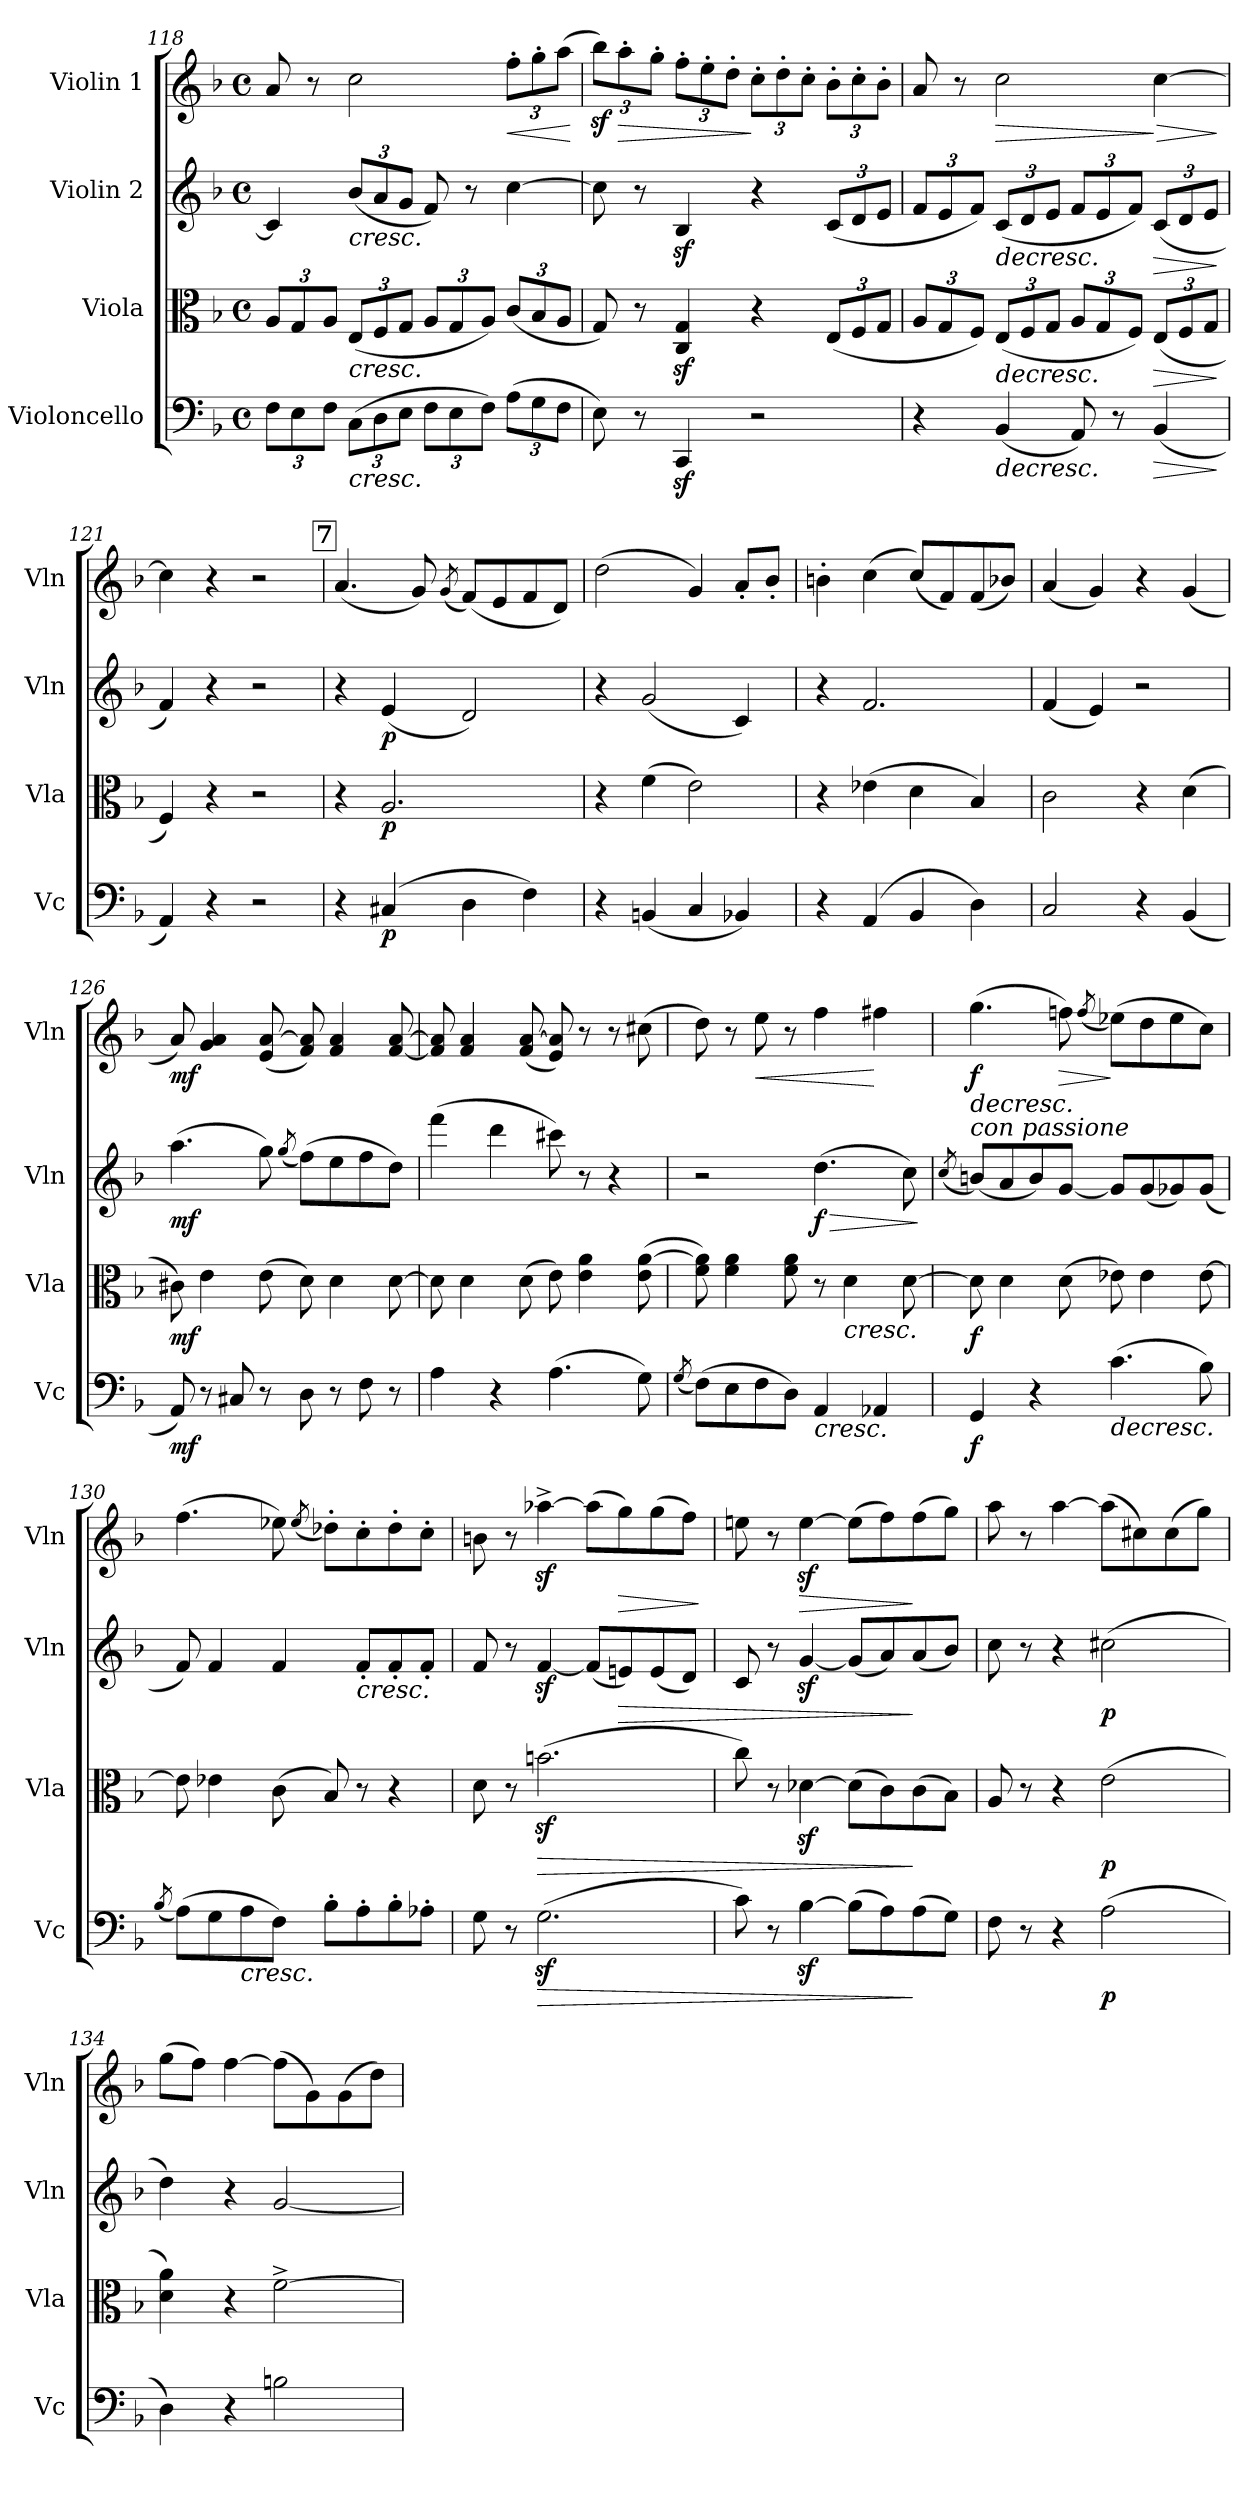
**kern	**dynam	**kern	**dynam	**kern	**dynam	**kern	**dynam
*part4	*part4	*part3	*part3	*part2	*part2	*part1	*part1
*staff4	*staff4	*staff3	*staff3	*staff2	*staff2	*staff1	*staff1
*I"Violoncello	*	*I"Viola	*	*I"Violin 2	*	*I"Violin 1	*
*I'Vc	*	*I'Vla	*	*I'Vln	*	*I'Vln	*
*clefF4	*	*clefC3	*	*clefG2	*	*clefG2	*
*k[b-]	*	*k[b-]	*	*k[b-]	*	*k[b-]	*
*M4/4	*	*M4/4	*	*M4/4	*	*M4/4	*
*met(c)	*	*met(c)	*	*met(c)	*	*met(c)	*
*Xbrackettup	*	*Xbrackettup	*	*	*	*	*
=118	=118	=118	=118	=118	=118	=118	=118
12F\L	.	12A/L	.	4c/]	.	8a/	.
12E\	.	12G/	.	.	.	.	.
.	.	.	.	.	.	8r	.
12F\J	.	12A/J	.	.	.	.	.
!	!LO:HP:b	!	!LO:HP:b	!	!	!	!
*	*	*	*	*Xbrackettup	*	*	*
!	!	!	!	!	!LO:HP:b	!	!
(12C\L	<	(12E/L	<	(12b-/L	<	2cc\	.
12D\	.	12F/	.	12a/	.	.	.
12E\J	.	12G/J	.	12g/J	.	.	.
12F\L	.	12A/L	.	8f/)	.	.	.
12E\	.	12G/	.	.	.	.	.
.	.	.	.	8r	.	.	.
12F\J)	.	12A/J)	.	.	.	.	.
*	*	*	*	*	*	*Xbrackettup	*
!	!	!	!	!	!	!	!LO:HP:b
(12A\L	.	(12c/L	.	[4cc\	.	12ff'\L	<
12G\	.	12B-/	.	.	.	12gg'\	.
12F\J	.	12A/J	.	.	.	(12aa\J	.
.	.	.	.	.	.	.	[
=119	=119	=119	=119	=119	=119	=119	=119
8E\)	.	8G/)	.	8cc\]	.	12bb-z<\L)	.
!	!	!	!	!	!	!	!LO:HP:b
.	.	.	.	.	.	12aa'\	>
8r	.	8r	.	8r	.	.	.
.	.	.	.	.	.	12gg'\J	.
4CCz</	.	4C/z< 4G/z<	.	4B-z</	.	12ff'\L	.
.	.	.	.	.	.	12ee'\	.
.	.	.	.	.	.	12dd'\J	.
2r	.	4r	.	4r	.	12cc'\L	]
.	.	.	.	.	.	12dd'\	.
.	.	.	.	.	.	12cc'\J	.
.	.	(12E/L	.	(12c/L	.	12b-'\L	.
.	.	12F/	.	12d/	.	12cc'\	.
.	.	12G/J	.	12e/J	.	12b-'\J	.
!!LO:LB:g=z
=120	=120	=120	=120	=120	=120	=120	=120
4r	.	12A/L	.	12f/L	.	8a/	.
.	.	12G/	.	12e/	.	.	.
.	.	.	.	.	.	8r	.
.	.	12F/J)	.	12f/J)	.	.	.
!	!LO:HP:b	!	!LO:HP:b	!	!LO:HP:b	!	!LO:HP:b
(4BB-/	>	(12E/L	>	(12c/L	>	2cc\	>
.	.	12F/	.	12d/	.	.	.
.	.	12G/J	.	12e/J	.	.	.
8AA/)	.	12A/L	.	12f/L	.	.	.
.	.	12G/	.	12e/	.	.	.
8r	[	.	.	.	.	.	.
.	.	12F/J)	.	12f/J)	.	.	.
!	!LO:HP:b	!	!LO:HP:n=1:b	!	!LO:HP:n=1:b	!	!LO:HP:n=1:b
(4BB-/	>	(12E/L	[ >	(12c/L	[ >	[4cc\	] >
.	.	12F/	.	12d/	.	.	.
.	.	12G/J	.	12e/J	.	.	.
.	]	.	]	.	]	.	]
!!LO:LB:g=z
=121	=121	=121	=121	=121	=121	=121	=121
4AA/)	.	4F/)	.	4f/)	.	4cc\]	.
4r	.	4r	.	4r	.	4r	.
2r	.	2r	.	2r	.	2r	.
!!LO:REH:place=s1:a:B:cj:fs=14:t=7
=122	=122	=122	=122	=122	=122	=122	=122
!	!	!	!	!	!	!	!LO:DY:b
!	!	!	!	!	!	!	!LO:DY:n=1:b
4r	.	4r	.	4r	.	(4.a/	p other-dynamics
!	!LO:DY:b	!	!LO:DY:b	!	!LO:DY:b	!	!
(4C#X/	p	2.A/	p	(4e/	p	.	.
.	.	.	.	.	.	8g/)	.
.	.	.	.	.	.	(8qg/	.
4D\	.	.	.	2d/)	.	(8f/L)	.
.	.	.	.	.	.	8e/	.
4F\)	.	.	.	.	.	8f/	.
.	.	.	.	.	.	8d/J)	.
=123	=123	=123	=123	=123	=123	=123	=123
4r	.	4r	.	4r	.	(2dd\	.
(4BBn/	.	(4f\	.	(2g/	.	.	.
4C/	.	2e\)	.	.	.	4g/)	.
4BB-X/)	.	.	.	4c/)	.	8a'/L	.
.	.	.	.	.	.	8b-'/J	.
=124	=124	=124	=124	=124	=124	=124	=124
4r	.	4r	.	4r	.	4bn'\	.
(4AA/	.	(4e-X\	.	2.f/	.	(4cc\	.
4BB-/	.	4d\	.	.	.	(8cc/L)	.
.	.	.	.	.	.	8f/)	.
4D\)	.	4B-/)	.	.	.	(8f/	.
.	.	.	.	.	.	8b-X/J)	.
=125	=125	=125	=125	=125	=125	=125	=125
2C/	.	2c\	.	(4f/	.	(4a/	.
.	.	.	.	4e/)	.	4g/)	.
4r	.	4r	.	2r	.	4r	.
(4BB-/	.	(4d\	.	.	.	(4g/	.
=126	=126	=126	=126	=126	=126	=126	=126
!	!LO:DY:b	!	!LO:DY:b	!	!LO:DY:b	!	!LO:DY:b
8AA/)	mf	8c#X\)	mf	(4.aa\	mf	8a/)	mf
8r	.	4e\	.	.	.	4g/ 4a/	.
8C#X/	.	.	.	.	.	.	.
8r	.	(8e\	.	8gg\)	.	(<8e/ [8a/	.
.	.	.	.	(8qgg/	.	.	.
8D\	.	8d\)	.	(8ff\L)	.	8f/ 8a/])	.
8r	.	4d\	.	8ee\	.	4f/ 4a/	.
8F\	.	.	.	8ff\	.	.	.
8r	.	[8d\	.	8dd\J)	.	[8f/ [8a/	.
!!LO:LB:g=z
=127	=127	=127	=127	=127	=127	=127	=127
4A\	.	8d\]	.	(4fff\	.	8f/] 8a/]	.
.	.	4d\	.	.	.	4f/ 4a/	.
4r	.	.	.	4ddd\	.	.	.
.	.	(8d\	.	.	.	(<8f/ [8a/	.
(4.A\	.	8e\)	.	8ccc#X\)	.	8e/ 8a/])	.
.	.	4e\ 4a\	.	8r	.	8r	.
.	.	.	.	4r	.	8r	.
8G\)	.	(8e\ [8a\	.	.	.	(8cc#X\	.
=128	=128	=128	=128	=128	=128	=128	=128
(8qG/	.	.	.	.	.	.	.
(8F\L)	.	8f\ 8a\])	.	2r	.	8dd\)	.
8E\	.	4f\ 4a\	.	.	.	8r	.
!	!	!	!	!	!	!	!LO:HP:b
8F\	.	.	.	.	.	8ee\	<
8D\J)	.	8f\ 8a\	.	.	.	8r	.
!	!LO:HP:b	!	!	!	!LO:HP:b	!	!
!	!	!	!	!	!LO:DY:n=1:b	!	!
4AA/	<	8r	.	(4.dd\	> f	4ff\	.
!	!	!	!LO:HP:b	!	!	!	!
.	.	4d\	<	.	.	.	.
4AA-X/	]	.	.	.	.	4ff#X\	[
.	.	[8d\	]	8cc\)	.	.	.
.	.	.	.	.	]	.	.
=129	=129	=129	=129	=129	=129	=129	=129
.	.	.	.	(8qcc/	.	.	.
!	!	!	!	!	!	!LO:TX:b:i:t=con passione	!
!	!LO:DY:b	!	!LO:DY:b	!	!	!	!LO:HP:b
!	!	!	!	!	!	!	!LO:DY:n=1:b
4GG/	f	8d\]	f	(8bn/L)	.	(4.gg\	> f
.	.	4d\	.	8a/	.	.	.
4r	.	.	.	8b/)	.	.	.
!	!	!	!	!	!	!	!LO:HP:b
.	.	(8d\	.	[8g/J	.	8ffn\)	>
.	.	.	.	.	.	(8qff/	.
!	!LO:HP:b	!	!	!	!	!	!
(4.c\	>	8e-X\)	.	8g/L]	.	(8ee-X\L)	] ]
.	.	4e-\	.	(8g/	.	8dd\	.
.	.	.	.	8g-X/)	.	8ee-\	.
8B-\)	.	[8e-\	.	(8g-/J	.	8cc\J)	.
.	[	.	.	.	.	.	.
=130	=130	=130	=130	=130	=130	=130	=130
(8qB-/	.	.	.	.	.	.	.
(8A\L)	.	8e-\]	.	8f/)	.	(4.ff\	.
8G\	.	4e-X\	.	4f/	.	.	.
!	!LO:HP:b	!	!	!	!	!	!
8A\	<	.	.	.	.	.	.
8F\J)	.	(8c\	.	4f/	.	8ee-X\)	.
.	.	.	.	.	.	(8qee-/	.
8B-'\L	.	8B-/)	.	.	.	8dd-X'\L)	.
!	!	!	!	!	!LO:HP:b	!	!
8A'\	.	8r	.	8f'/L	<	8cc'\	.
8B-'\	.	4r	.	8f'/	.	8dd-'\	.
8A-X'\J	.	.	.	8f'/J	.	8cc'\J	.
.	]	.	.	.	]	.	.
!!LO:LB:g=z
=131	=131	=131	=131	=131	=131	=131	=131
8G\	.	8d\	.	8f/	.	8bn\	.
8r	.	8r	.	8r	.	8r	.
!	!LO:HP:b	!	!LO:HP:b	!	!	!	!
(2.Gz<\	>	(2.bnz<\	>	[4fz</	.	[4aa-Xz<^\	.
.	.	.	.	(8f/L]	.	(8aa-\L]	.
!	!	!	!	!	!LO:HP:b	!	!LO:HP:b
.	.	.	.	8en/)	>	8gg\)	>
.	.	.	.	(8e/	.	(8gg\	.
.	.	.	.	8d/J)	.	8ff\J)	.
.	.	.	.	.	[	.	]
=132	=132	=132	=132	=132	=132	=132	=132
8c\)	.	8cc\)	.	8c/	.	8een\	.
8r	[	8r	[	8r	.	8r	.
!	!	!	!	!	!	!	!LO:HP:b
[4B-z<\	.	[4d-Xz<\	.	[4gz</	.	[4eez<\	>
(8B-\L]	.	(8d-\L]	.	(8g/L]	.	(8ee\L]	.
8A\)	.	8c\)	.	8a/)	.	8ff\)	.
(8A\	]	(8c\	]	(8a/	]	(8ff\	]
8G\J)	.	8B-\J)	.	8b-/J)	.	8gg\J)	.
=133	=133	=133	=133	=133	=133	=133	=133
8F\	.	8A/	.	8cc\	.	8aa\	.
8r	.	8r	.	8r	.	8r	.
!	!	!	!	!	!	!	!LO:DY:b
!	!	!	!	!	!	!	!LO:DY:n=1:b
4r	.	4r	.	4r	.	[4aa\	p other-dynamics
!	!LO:DY:b	!	!LO:DY:b	!	!LO:DY:b	!	!
(2A\	p	(2e\	p	(2cc#X\	p	(8aa\L]	.
.	.	.	.	.	.	8cc#X\)	.
.	.	.	.	.	.	(8cc#\	.
.	.	.	.	.	.	8gg\J)	.
=134	=134	=134	=134	=134	=134	=134	=134
4D\)	.	4d\ 4a\)	.	4dd\)	.	(8gg\L	.
.	.	.	.	.	.	8ff\J)	.
4r	.	4r	.	4r	.	[4ff\	.
2Bn\	.	[2f^\	.	[2g/	.	(8ff\L]	.
.	.	.	.	.	.	8g\)	.
.	.	.	.	.	.	(8g\	.
.	.	.	.	.	.	8dd\J)	.
=	=	=	=	=	=	=	=
*-	*-	*-	*-	*-	*-	*-	*-
